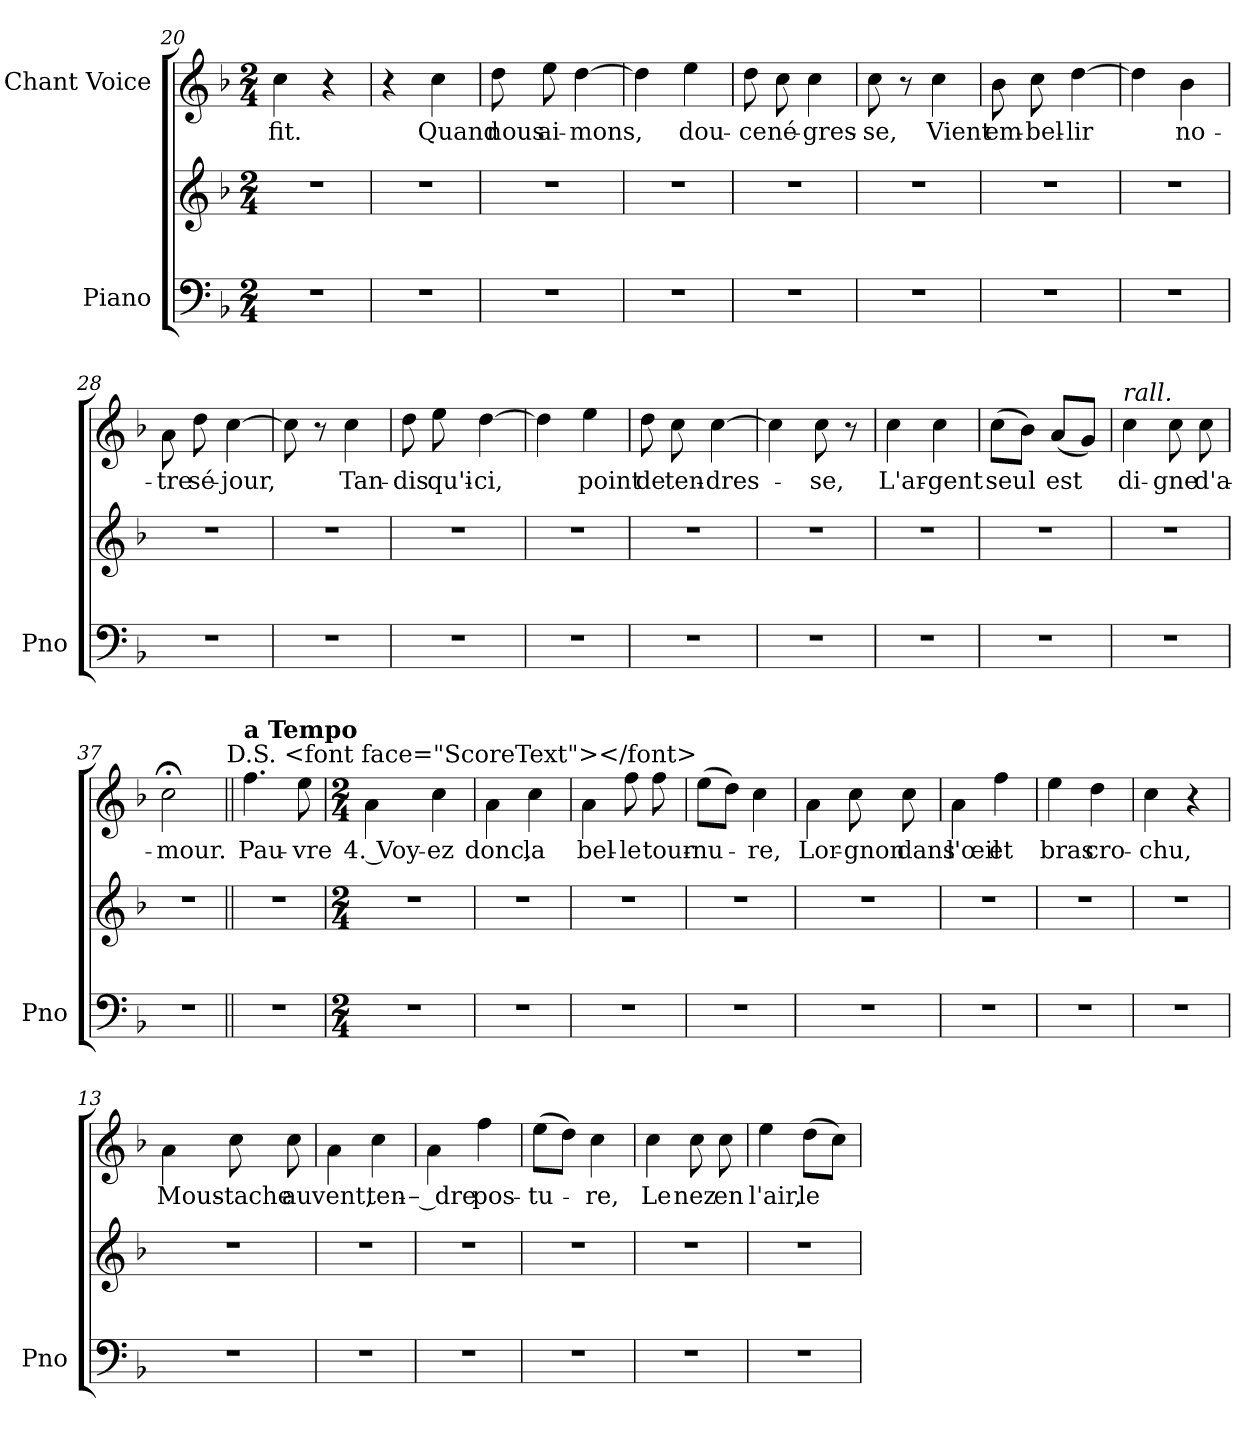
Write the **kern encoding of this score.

**kern	**kern	**kern	**text
*part2	*part2	*part1	*part1
*staff3	*staff2	*staff1	*staff1
*I"Piano	*	*I"Chant Voice	*
*I'Pno	*	*	*
*clefF4	*clefG2	*clefG2	*
*k[b-]	*k[b-]	*k[b-]	*
*M2/4	*M2/4	*M2/4	*
=20	=20	=20	=20
2r	2r	4cc\	-fit.
.	.	4r	.
=21	=21	=21	=21
2r	2r	4r	.
.	.	4cc\	Quand
=22	=22	=22	=22
2r	2r	8dd\	nous
.	.	8ee\	ai-
.	.	[4dd\	-mons,
=23	=23	=23	=23
2r	2r	4dd\]	.
.	.	4ee\	dou-
=24	=24	=24	=24
2r	2r	8dd\	-ce
.	.	8cc\	né-
.	.	4cc\	-gres-
=25	=25	=25	=25
2r	2r	8cc\	-se,
.	.	8r	.
.	.	4cc\	Vient
=26	=26	=26	=26
2r	2r	8b-\	em-
.	.	8cc\	-bel-
.	.	[4dd\	-lir
=27	=27	=27	=27
2r	2r	4dd\]	.
.	.	4b-\	no-
=28	=28	=28	=28
2r	2r	8a\	-tre
.	.	8dd\	sé-
.	.	[4cc\	-jour,
=29	=29	=29	=29
2r	2r	8cc\]	.
.	.	8r	.
.	.	4cc\	Tan-
=30	=30	=30	=30
2r	2r	8dd\	-dis
.	.	8ee\	qu'i-
.	.	[4dd\	-ci,
=31	=31	=31	=31
2r	2r	4dd\]	.
.	.	4ee\	point
=32	=32	=32	=32
2r	2r	8dd\	de
.	.	8cc\	ten-
.	.	[4cc\	-dres-
=33	=33	=33	=33
2r	2r	4cc\]	.
.	.	8cc\	-se,
.	.	8r	.
=34	=34	=34	=34
2r	2r	4cc\	L'ar-
.	.	4cc\	-gent
=35	=35	=35	=35
2r	2r	(8cc\L	seul
.	.	8b-\J)	.
.	.	(8a/L	est
.	.	8g/J)	.
=36	=36	=36	=36
!	!	!LO:TX:i:t=rall.	!
2r	2r	4cc\	di-
.	.	8cc\	-gne
.	.	8cc\	d'a-
=37	=37	=37	=37
2r	2r	2cc;<\	-mour.
!	!	!LO:TX:a:t=D.S. <font face="ScoreText"></font>	!
=38||	=38||	=38||	=38||
!	!	!LO:TX:a:B:t=a Tempo	!
2r	2r	4.ff\	Pau-
.	.	8ee\	-vre
=5	=5	=5	=5
*M2/4	*M2/4	*M2/4	*
2r	2r	4a\	4. Voy-
.	.	4cc\	-ez
=6	=6	=6	=6
2r	2r	4a\	donc,
.	.	4cc\	la
=7	=7	=7	=7
2r	2r	4a\	bel-
.	.	8ff\	-le
.	.	8ff\	tour-
=8	=8	=8	=8
2r	2r	(8ee\L	-nu-
.	.	8dd\J)	.
.	.	4cc\	-re,
=9	=9	=9	=9
2r	2r	4a\	Lor-
.	.	8cc\	-gnon
.	.	8cc\	dans
=10	=10	=10	=10
2r	2r	4a\	l'œil
.	.	4ff\	et
=11	=11	=11	=11
2r	2r	4ee\	bras
.	.	4dd\	cro-
=12	=12	=12	=12
2r	2r	4cc\	-chu,
.	.	4r	.
=13	=13	=13	=13
2r	2r	4a\	Mous-
.	.	8cc\	-tache
.	.	8cc\	au
=14	=14	=14	=14
2r	2r	4a\	vent,
.	.	4cc\	ten-
=15	=15	=15	=15
2r	2r	4a\	-– dre
.	.	4ff\	pos-
=16	=16	=16	=16
2r	2r	(8ee\L	-tu-
.	.	8dd\J)	.
.	.	4cc\	-re,
=17	=17	=17	=17
2r	2r	4cc\	Le
.	.	8cc\	nez
.	.	8cc\	en
=18	=18	=18	=18
2r	2r	4ee\	l'air,
.	.	(8dd\L	le
.	.	8cc\J)	.
=	=	=	=
*-	*-	*-	*-
